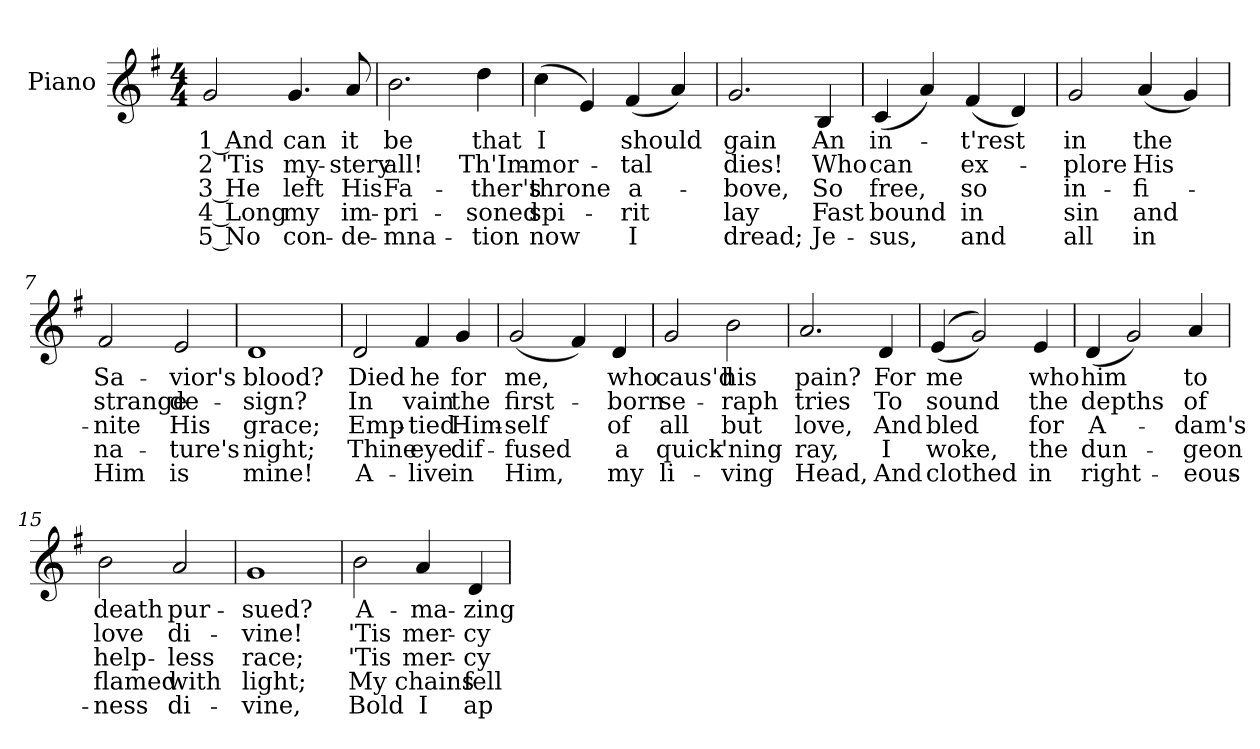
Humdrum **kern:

**kern	**text	**text	**text	**text	**text
*part1	*part1	*part1	*part1	*part1	*part1
*staff1	*staff1	*staff1	*staff1	*staff1	*staff1
*I"Piano	*	*	*	*	*
*I'Pno.	*	*	*	*	*
!!LO:PB:g=z
*clefG2	*	*	*	*	*
*k[f#]	*	*	*	*	*
*G:	*	*	*	*	*
*M4/4	*	*	*	*	*
=1	=1	=1	=1	=1	=1
!	!LO:LY:b:color=#000000	!LO:LY:b:color=#000000	!LO:LY:b:color=#000000	!LO:LY:b:color=#000000	!LO:LY:b:color=#000000
2gi/	1 And	2 'Tis	3 He	4 Long	5 No
!	!LO:LY:b:color=#000000	!LO:LY:b:color=#000000	!LO:LY:b:color=#000000	!LO:LY:b:color=#000000	!LO:LY:b:color=#000000
4.gi/	can	my-	left	my	con-
!	!LO:LY:b:color=#000000	!LO:LY:b:color=#000000	!LO:LY:b:color=#000000	!LO:LY:b:color=#000000	!LO:LY:b:color=#000000
8ai/	it	-stery	-His	im-	-de-
=2	=2	=2	=2	=2	=2
!	!LO:LY:b:color=#000000	!LO:LY:b:color=#000000	!LO:LY:b:color=#000000	!LO:LY:b:color=#000000	!LO:LY:b:color=#000000
2.bi\	be	all!	-Fa-	-pri-	-mna-
!	!LO:LY:b:color=#000000	!LO:LY:b:color=#000000	!LO:LY:b:color=#000000	!LO:LY:b:color=#000000	!LO:LY:b:color=#000000
4ddi\	that	Th'Im-	-ther's	soned	tion
=3	=3	=3	=3	=3	=3
!	!LO:LY:b:color=#000000	!LO:LY:b:color=#000000	!LO:LY:b:color=#000000	!LO:LY:b:color=#000000	!LO:LY:b:color=#000000
(4cci\	I	-mor-	throne	spi-	-now
4ei/)	.	.	.	.	.
!	!LO:LY:b:color=#000000	!LO:LY:b:color=#000000	!LO:LY:b:color=#000000	!LO:LY:b:color=#000000	!LO:LY:b:color=#000000
(4f#i/	should	-tal	a-	-rit	I
4ai/)	.	.	.	.	.
=4	=4	=4	=4	=4	=4
!	!LO:LY:b:color=#000000	!LO:LY:b:color=#000000	!LO:LY:b:color=#000000	!LO:LY:b:color=#000000	!LO:LY:b:color=#000000
2.gi/	gain	dies!	bove,	lay	dread;
!	!LO:LY:b:color=#000000	!LO:LY:b:color=#000000	!LO:LY:b:color=#000000	!LO:LY:b:color=#000000	!LO:LY:b:color=#000000
4Bi/	An	Who	So	Fast	Je-
!!LO:LB:g=z
=5	=5	=5	=5	=5	=5
!	!LO:LY:b:color=#000000	!LO:LY:b:color=#000000	!LO:LY:b:color=#000000	!LO:LY:b:color=#000000	!LO:LY:b:color=#000000
(4ci/	in-	can	-free,	bound	sus,
4ai/)	.	.	.	.	.
!	!LO:LY:b:color=#000000	!LO:LY:b:color=#000000	!LO:LY:b:color=#000000	!LO:LY:b:color=#000000	!LO:LY:b:color=#000000
(4f#i/	-t'rest	ex-	so	in	and
4di/)	.	.	.	.	.
=6	=6	=6	=6	=6	=6
!	!LO:LY:b:color=#000000	!LO:LY:b:color=#000000	!LO:LY:b:color=#000000	!LO:LY:b:color=#000000	!LO:LY:b:color=#000000
2gi/	in	-plore	in-	-sin	all
!	!LO:LY:b:color=#000000	!LO:LY:b:color=#000000	!LO:LY:b:color=#000000	!LO:LY:b:color=#000000	!LO:LY:b:color=#000000
(4ai/	the	His	fi-	-and	in
4gi/)	.	.	.	.	.
=7	=7	=7	=7	=7	=7
!	!LO:LY:b:color=#000000	!LO:LY:b:color=#000000	!LO:LY:b:color=#000000	!LO:LY:b:color=#000000	!LO:LY:b:color=#000000
2f#i/	Sa-	strange	nite	na-	-Him
!	!LO:LY:b:color=#000000	!LO:LY:b:color=#000000	!LO:LY:b:color=#000000	!LO:LY:b:color=#000000	!LO:LY:b:color=#000000
2ei/	-vior's	de-	His	ture's	is
=8	=8	=8	=8	=8	=8
!	!LO:LY:b:color=#000000	!LO:LY:b:color=#000000	!LO:LY:b:color=#000000	!LO:LY:b:color=#000000	!LO:LY:b:color=#000000
1di	blood?	-sign?	grace;	night;	mine!
=9	=9	=9	=9	=9	=9
!	!LO:LY:b:color=#000000	!LO:LY:b:color=#000000	!LO:LY:b:color=#000000	!LO:LY:b:color=#000000	!LO:LY:b:color=#000000
2di/	Died	In	Emp-	-Thine	A-
!	!LO:LY:b:color=#000000	!LO:LY:b:color=#000000	!LO:LY:b:color=#000000	!LO:LY:b:color=#000000	!LO:LY:b:color=#000000
4f#i/	he	vain	-tied	eye	live
!	!LO:LY:b:color=#000000	!LO:LY:b:color=#000000	!LO:LY:b:color=#000000	!LO:LY:b:color=#000000	!LO:LY:b:color=#000000
4gi/	for	the	Him-	-dif-	-in
!!LO:LB:g=z
=10	=10	=10	=10	=10	=10
!	!LO:LY:b:color=#000000	!LO:LY:b:color=#000000	!LO:LY:b:color=#000000	!LO:LY:b:color=#000000	!LO:LY:b:color=#000000
(2gi/	me,	first-	self	fused	Him,
4f#i/)	.	.	.	.	.
!	!LO:LY:b:color=#000000	!LO:LY:b:color=#000000	!LO:LY:b:color=#000000	!LO:LY:b:color=#000000	!LO:LY:b:color=#000000
4di/	who	-born	of	a	my
=11	=11	=11	=11	=11	=11
!	!LO:LY:b:color=#000000	!LO:LY:b:color=#000000	!LO:LY:b:color=#000000	!LO:LY:b:color=#000000	!LO:LY:b:color=#000000
2gi/	caus'd	se-	all	quick-	-li-
!	!LO:LY:b:color=#000000	!LO:LY:b:color=#000000	!LO:LY:b:color=#000000	!LO:LY:b:color=#000000	!LO:LY:b:color=#000000
2bi\	his	-raph	-but	'ning	ving
=12	=12	=12	=12	=12	=12
!	!LO:LY:b:color=#000000	!LO:LY:b:color=#000000	!LO:LY:b:color=#000000	!LO:LY:b:color=#000000	!LO:LY:b:color=#000000
2.ai/	pain?	tries	love,	ray,	Head,
!	!LO:LY:b:color=#000000	!LO:LY:b:color=#000000	!LO:LY:b:color=#000000	!LO:LY:b:color=#000000	!LO:LY:b:color=#000000
4di/	For	To	And	I	And
=13	=13	=13	=13	=13	=13
!	!LO:LY:b:color=#000000	!LO:LY:b:color=#000000	!LO:LY:b:color=#000000	!LO:LY:b:color=#000000	!LO:LY:b:color=#000000
((4ei/	me	sound	bled	woke,	clothed
2gi/))	.	.	.	.	.
!	!LO:LY:b:color=#000000	!LO:LY:b:color=#000000	!LO:LY:b:color=#000000	!LO:LY:b:color=#000000	!LO:LY:b:color=#000000
4ei/	who	the	for	the	in
!!LO:LB:g=z
=14	=14	=14	=14	=14	=14
!	!LO:LY:b:color=#000000	!LO:LY:b:color=#000000	!LO:LY:b:color=#000000	!LO:LY:b:color=#000000	!LO:LY:b:color=#000000
(4di/	him	depths	A-	-dun-	-right-
2gi/)	.	.	.	.	.
!	!LO:LY:b:color=#000000	!LO:LY:b:color=#000000	!LO:LY:b:color=#000000	!LO:LY:b:color=#000000	!LO:LY:b:color=#000000
4ai/	to	of	-dam's	geon	eous-
=15	=15	=15	=15	=15	=15
!	!LO:LY:b:color=#000000	!LO:LY:b:color=#000000	!LO:LY:b:color=#000000	!LO:LY:b:color=#000000	!LO:LY:b:color=#000000
2bi\	death	love	-help-	-flamed	ness
!	!LO:LY:b:color=#000000	!LO:LY:b:color=#000000	!LO:LY:b:color=#000000	!LO:LY:b:color=#000000	!LO:LY:b:color=#000000
2ai/	pur-	di-	less	with	di-
=16	=16	=16	=16	=16	=16
!	!LO:LY:b:color=#000000	!LO:LY:b:color=#000000	!LO:LY:b:color=#000000	!LO:LY:b:color=#000000	!LO:LY:b:color=#000000
1gi	-sued?	-vine!	-race;	light;	vine,
=17	=17	=17	=17	=17	=17
!	!LO:LY:b:color=#000000	!LO:LY:b:color=#000000	!LO:LY:b:color=#000000	!LO:LY:b:color=#000000	!LO:LY:b:color=#000000
2bi\	A-	'Tis	'Tis	My	Bold
!	!LO:LY:b:color=#000000	!LO:LY:b:color=#000000	!LO:LY:b:color=#000000	!LO:LY:b:color=#000000	!LO:LY:b:color=#000000
4ai/	-ma-	mer-	mer-	-chains	I
!	!LO:LY:b:color=#000000	!LO:LY:b:color=#000000	!LO:LY:b:color=#000000	!LO:LY:b:color=#000000	!LO:LY:b:color=#000000
4di/	-zing	-cy	cy	fell	ap-
=	=	=	=	=	=
*-	*-	*-	*-	*-	*-
